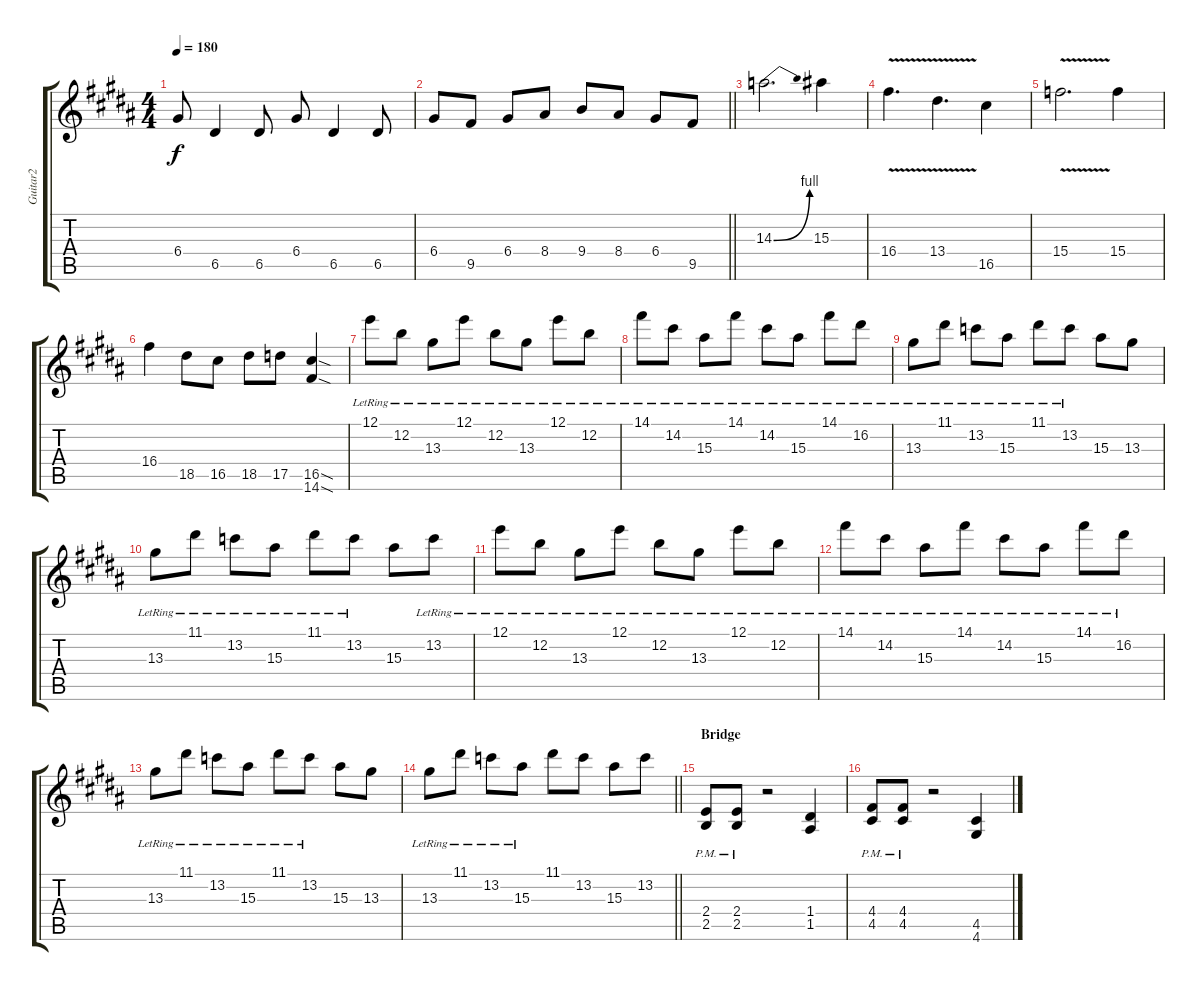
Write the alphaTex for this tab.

\track ("Guitar2" "Guitar2") {instrument overdrivenguitar}
\staff {score tabs}
\tuning (E4 B3 G3 D3 A2 E2) {hide}
\ts (4 4)
\tempo 180
\clef g2
\ks g#minor
6.4.8{dy f} 6.5.4 6.5.8 6.4.8 6.5.4 6.5.8 |
\barLineRight lightlight
6.4.8 9.5.8 6.4.8 8.4.8 9.4.8 8.4.8 6.4.8 9.5.8 |
14.3{be (bend 0 0 60 4)}.2{d} 15.3.4 |
16.4{v}.4{d} 13.4{v}.4{d} 16.5.4 |
15.4{v}.2{d} 15.4.4 |
16.4.4 18.5.8 16.5.8 18.5.8 17.5.8 (16.5{sod} 14.6{sod}).4 |
12.1{lr}.8{instrument electricguitarclean} 12.2{lr}.8 13.3{lr}.8 12.1{lr}.8 12.2{lr}.8 13.3{lr}.8 12.1{lr}.8 12.2{lr}.8 |
14.1{lr}.8 14.2{lr}.8 15.3{lr}.8 14.1{lr}.8 14.2{lr}.8 15.3{lr}.8 14.1{lr}.8 16.2{lr}.8 |
13.3{lr}.8 11.1{lr}.8 13.2{lr}.8 15.3{lr}.8 11.1{lr}.8 13.2{lr}.8 15.3.8 13.3.8 |
13.3{lr}.8 11.1{lr}.8 13.2{lr}.8 15.3{lr}.8 11.1{lr}.8 13.2{lr}.8 15.3.8 13.2{lr}.8 |
12.1{lr}.8 12.2{lr}.8 13.3{lr}.8 12.1{lr}.8 12.2{lr}.8 13.3{lr}.8 12.1{lr}.8 12.2{lr}.8 |
14.1{lr}.8 14.2{lr}.8 15.3{lr}.8 14.1{lr}.8 14.2{lr}.8 15.3{lr}.8 14.1{lr}.8 16.2{lr}.8 |
13.3{lr}.8 11.1{lr}.8 13.2{lr}.8 15.3{lr}.8 11.1{lr}.8 13.2{lr}.8 15.3.8 13.3.8 |
\barLineRight lightlight
13.3{lr}.8 11.1{lr}.8 13.2{lr}.8 15.3{lr}.8 11.1.8 13.2.8 15.3.8 13.2.8 |
\section ("" "Bridge")
(2.4{pm} 2.5{pm}).8 (2.4{pm} 2.5{pm}).8 r.2 (1.4 1.5).4 |
(4.4{pm} 4.5{pm}).8 (4.4{pm} 4.5{pm}).8 r.2 (4.5 4.6).4
